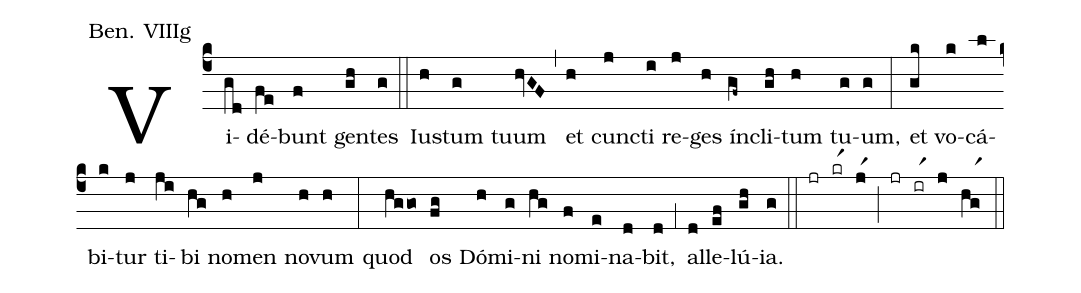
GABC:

annotation: Ben. VIIIg;
%%
(c4)Vi(gd)dé(fe)bunt(f) gen(gh)tes(g) (::) Iu(h)stum(g) tuum(hvGF) (,) et(h) cun(j)cti(i) re(j)ges(h) ín(gf~)cli(gh)tum(h) tu(g)um,(g) (:) et(gk) vo(k)cá(l)bi(k)tur(j) ti(ji)bi(hg) no(h)men(j) no(h)vum(h) (:) quod(hggo) os(fg) Dó(h)mi(g)ni(hg) no(f)mi(e)na(d)bit,(d) (;1) al(d)le(ef)lú(gh)ia.(g) (::) (jr)(krr1)(jr1)(;)(jr)(irr1)(j)(hgr1)(::)
